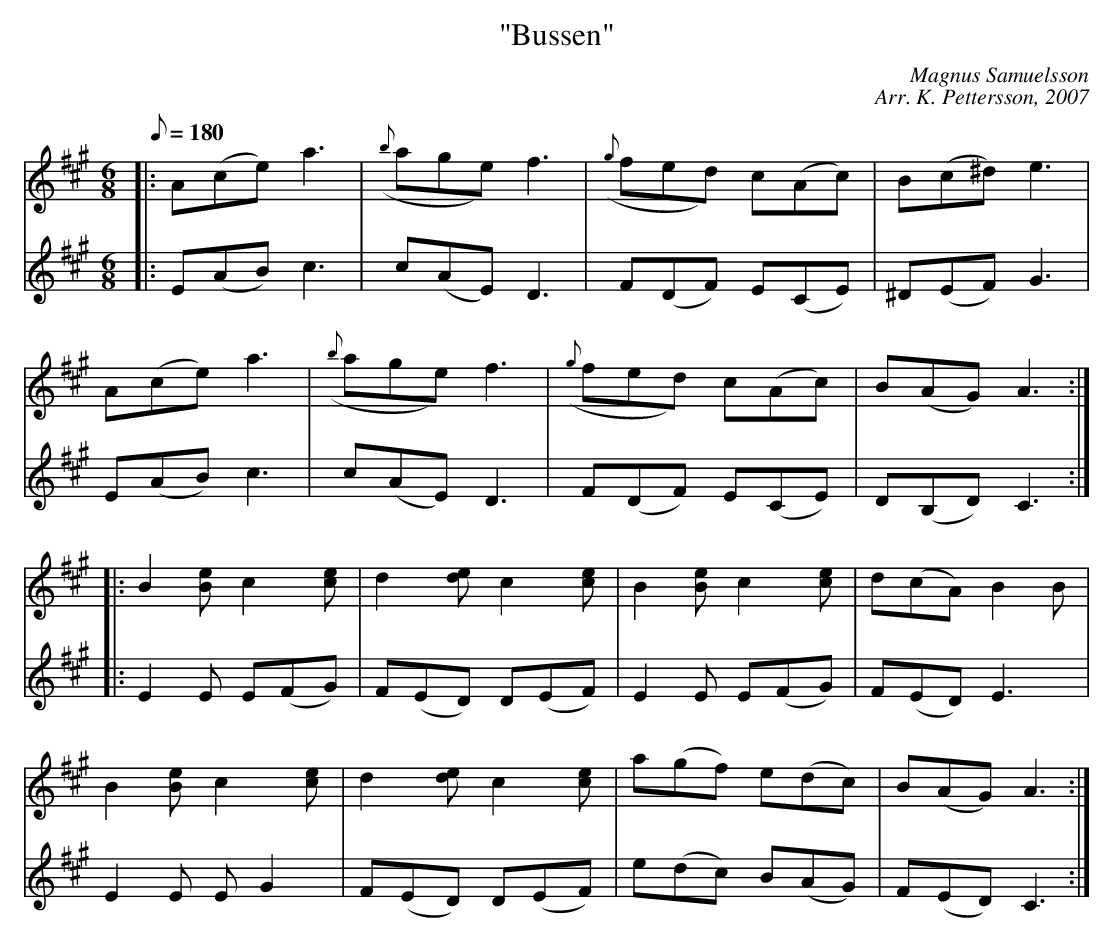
X:1
T: "Bussen"
C: Magnus Samuelsson
C: Arr. K. Pettersson, 2007
M: 6/8
L: 1/8
K: A
Q: 180
[V:1] |: A(ce) a3 | ({b}age) f3 | ({g}fed) c(Ac) | B(c^d) e3 |
[V:2] |: E(AB) c3 | c(AE) D3 | F(DF) E(CE) | ^D(EF) G3 |
[V:1] A(ce) a3 | ({b}age) f3 | ({g}fed) c(Ac) | B(AG) A3:|
[V:2] E(AB) c3 | c(AE) D3 | F(DF) E(CE) | D(B,D) C3 :|
[V:1] |: B2[Be] c2[ce] | d2[de] c2[ce] | B2[Be] c2[ce] | d(cA) B2B |
[V:2] |: E2E E(FG) | F(ED) D(EF) | E2E E(FG) | F(ED) E3 |
[V:1] B2[Be] c2[ce] | d2[de] c2[ce] | a(gf) e(dc) | B(AG) A3 :|
[V:2] E2E EG2 | F(ED) D(EF) | e(dc) B(AG) | F(ED) C3 :|
